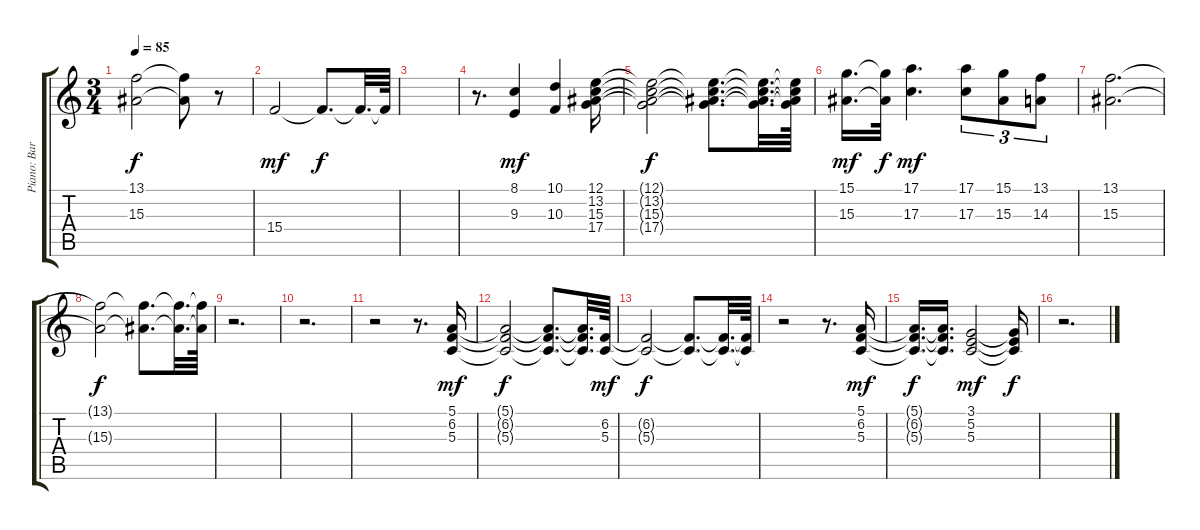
\track ("Piano: Barry Beckett" "Piano: Bar") {instrument brightacousticpiano}
\staff {score tabs}
\tuning (E4 B3 G3 D3 A2 E2) {hide}
\ts (3 4)
\tempo 85
\clef g2
\ks c
(13.1{t} 15.3{t}).2{dy f} (13.1{t} 15.3{t}).8 r.8 |
15.4.2{dy mf} 15.4{t}.8{d dy f} 15.4{t}.32{d} 15.4{t}.64 |
|
r.8{d} (8.1 9.3).4{dy mf} (10.1 10.3).4 (12.1 13.2 15.3 17.4).16 |
(12.1{t} 13.2{t} 15.3{t} 17.4{t}).2{dy f} (12.1{t} 13.2{t} 15.3{t} 17.4{t}).8{d} (12.1{t} 13.2{t} 15.3{t} 17.4{t}).32{d} (12.1{t} 13.2{t} 15.3{t} 17.4{t}).64 |
(15.1 15.3).16{d dy mf} (15.1{t} 15.3{t}).32{dy f} (17.1 17.3).4{d dy mf} (17.1 17.3).8{tu (3 2)} (15.1 15.3).8{tu (3 2)} (13.1 14.3).8{tu (3 2)} |
(13.1 15.3).2{d} |
(13.1{t} 15.3{t}).2{dy f} (13.1{t} 15.3{t}).8{d} (13.1{t} 15.3{t}).32{d} (13.1{t} 15.3{t}).64 |
r.2{d} |
r.2{d} |
r.2 r.8{d} (5.1 6.2 5.3).16{dy mf} |
(5.1{t} 6.2{t} 5.3{t}).2{dy f} (5.1{t} 6.2{t} 5.3{t}).8{d} (5.1{t} 6.2{t} 5.3{t}).32{d} (6.2 5.3).64{dy mf} |
(6.2{t} 5.3{t}).2{dy f} (6.2{t} 5.3{t}).8{d} (6.2{t} 5.3{t}).32{d} (6.2{t} 5.3{t}).64 |
r.2 r.8{d} (5.1 6.2 5.3).16{dy mf} |
(5.1{t} 6.2{t} 5.3{t}).16{d dy f} (5.1{t} 6.2{t} 5.3{t}).16{d} (3.1 5.2 5.3).2{dy mf} (3.1{t} 5.2{t} 5.3{t}).16{dy f} |
r.2{d}
